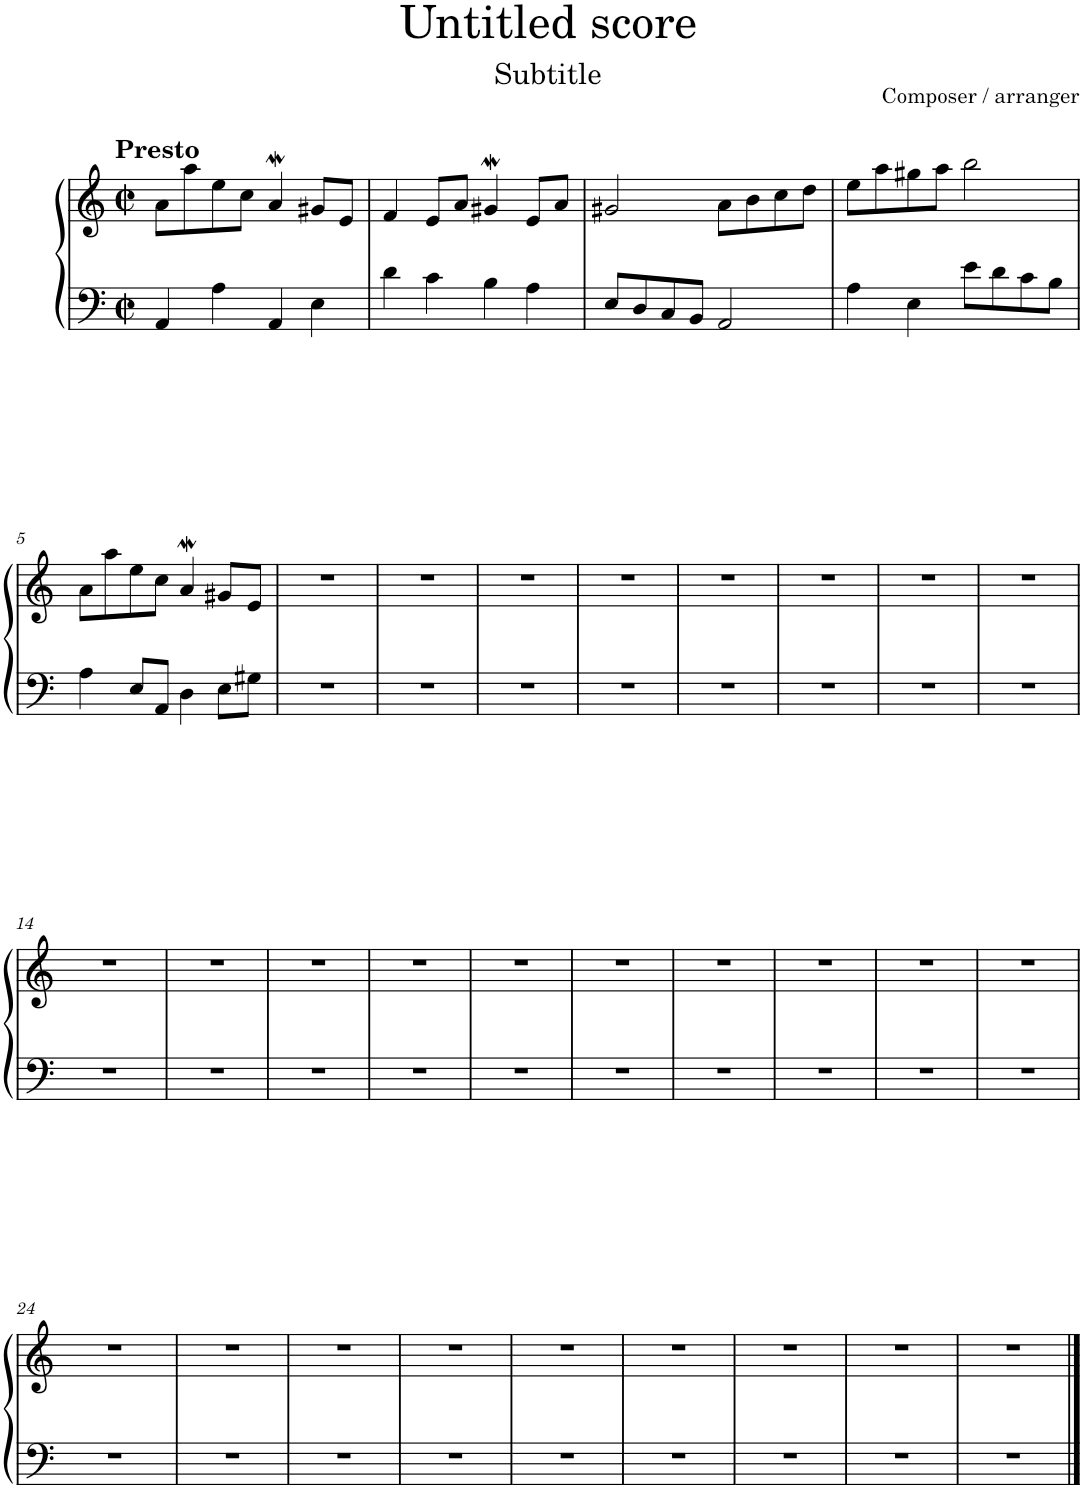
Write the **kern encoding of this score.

**kern	**kern
*part1	*part1
*staff2	*staff1
*I"Piano	*
*I'Pno.	*
*clefF4	*clefG2
*k[]	*k[]
*M2/2	*M2/2
*met(c|)	*met(c|)
=1	=1
!	!LO:TX:a:B:t=Presto
4AA/	8a\L
.	8aa\
4A\	8ee\
.	8cc\J
4AA/	4aW/
4E\	8g#X/L
.	8e/J
=2	=2
4d\	4f/
4c\	8e/L
.	8a/J
4B\	4g#XW/
4A\	8e/L
.	8a/J
=3	=3
8E/L	2g#X/
8D/	.
8C/	.
8BB/J	.
2AA/	8a\L
.	8b\
.	8cc\
.	8dd\J
=4	=4
4A\	8ee\L
.	8aa\
4E\	8gg#X\
.	8aa\J
8e\L	2bb\
8d\	.
8c\	.
8B\J	.
!!LO:LB:g=z
=5	=5
4A\	8a\L
.	8aa\
8E/L	8ee\
8AA/J	8cc\J
4D\	4aW/
8E\L	8g#X/L
8G#X\J	8e/J
=6	=6
1r	1r
=7	=7
1r	1r
=8	=8
1r	1r
=9	=9
1r	1r
=10	=10
1r	1r
=11	=11
1r	1r
=12	=12
1r	1r
=13	=13
1r	1r
!!LO:LB:g=z
=14	=14
1r	1r
=15	=15
1r	1r
=16	=16
1r	1r
=17	=17
1r	1r
=18	=18
1r	1r
=19	=19
1r	1r
=20	=20
1r	1r
=21	=21
1r	1r
=22	=22
1r	1r
=23	=23
1r	1r
!!LO:LB:g=z
=24	=24
1r	1r
=25	=25
1r	1r
=26	=26
1r	1r
=27	=27
1r	1r
=28	=28
1r	1r
=29	=29
1r	1r
=30	=30
1r	1r
=31	=31
1r	1r
=32	=32
1r	1r
==	==
*-	*-
